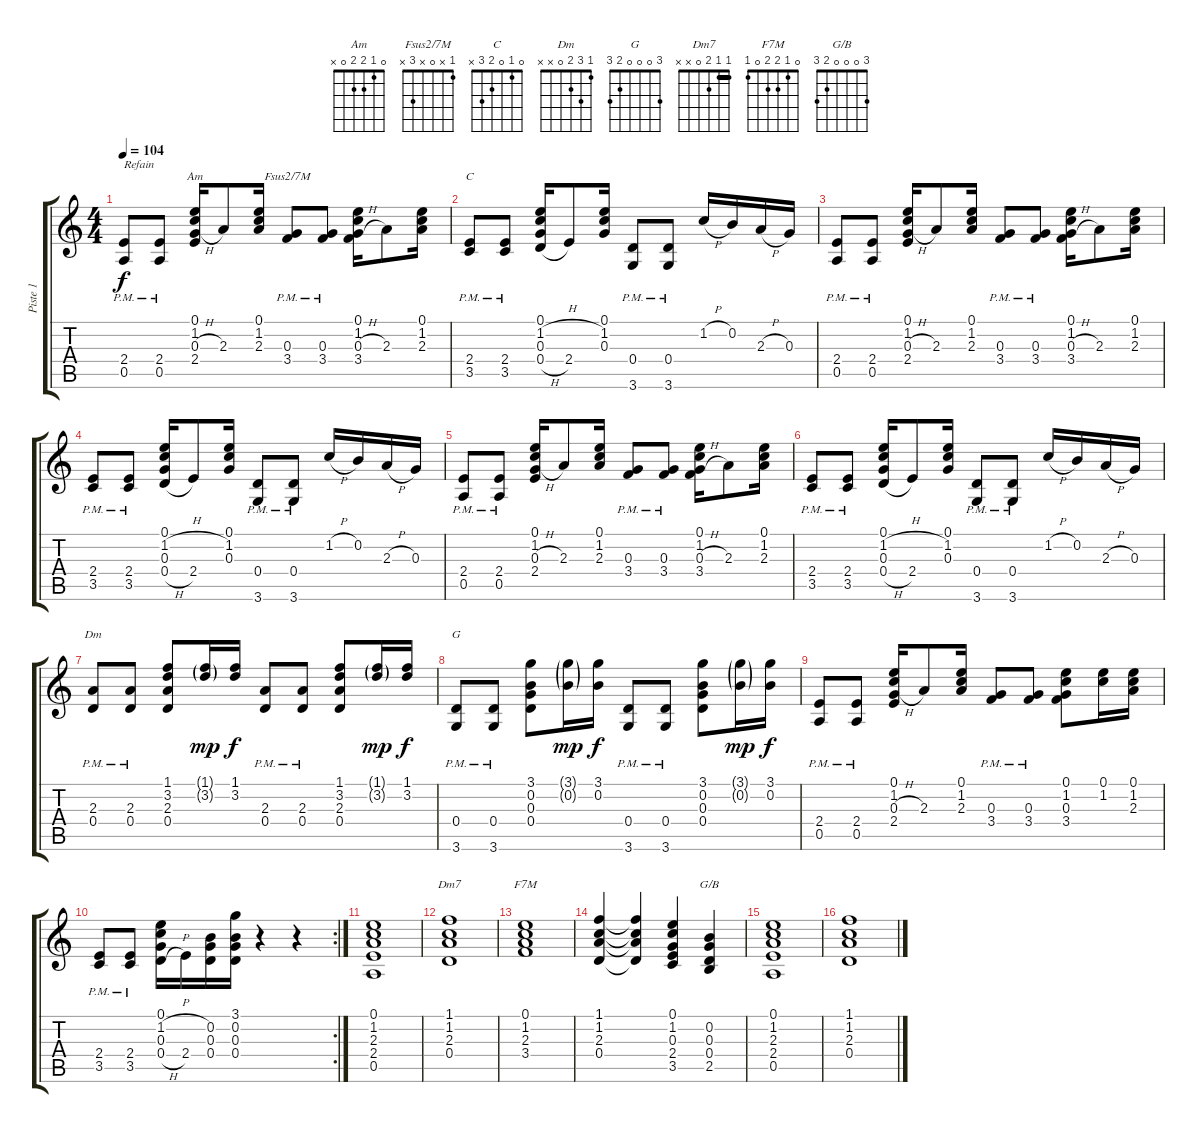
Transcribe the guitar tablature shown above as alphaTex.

\track ("Piste 1" "Piste 1") {instrument acousticguitarsteel}
\staff {score tabs}
\tuning (E4 B3 G3 D3 A2 E2) {hide}
\chord ("Am" 0 1 2 2 0 x)
\chord ("Fsus2/7M" 1 x 0 x 3 x)
\chord ("C" 0 1 0 2 3 x)
\chord ("Dm" 1 3 2 0 x x)
\chord ("G" 3 0 0 0 2 3)
\chord ("Dm7" 1 1 2 0 x x) {barre 1}
\chord ("F7M" 0 1 2 2 0 1)
\chord ("G/B" 3 0 0 0 2 3)
\ts (4 4)
\tempo 104
\clef g2
\ks c
(2.4{pm} 0.5{pm}).8{txt "Refain" dy f} (2.4{pm} 0.5{pm}).8 (0.1 1.2 0.3{h} 2.4).16{ch "Am"} 2.3.8 (0.1 1.2 2.3).16 (0.3{pm} 3.4{pm}).8{ch "Fsus2/7M"} (0.3{pm} 3.4{pm}).8 (0.1 1.2 0.3{h} 3.4).16 2.3.8 (0.1 1.2 2.3).16 |
(2.4{pm} 3.5{pm}).8{ch "C"} (2.4{pm} 3.5{pm}).8 (0.1 1.2{h} 0.3 0.4{h}).16 2.4.8 (0.1 1.2 0.3).16 (0.4{pm} 3.6{pm}).8 (0.4{pm} 3.6{pm}).8 1.2{h}.16 0.2.16 2.3{h}.16 0.3.16 |
(2.4{pm} 0.5{pm}).8 (2.4{pm} 0.5{pm}).8 (0.1 1.2 0.3{h} 2.4).16 2.3.8 (0.1 1.2 2.3).16 (0.3{pm} 3.4{pm}).8 (0.3{pm} 3.4{pm}).8 (0.1 1.2 0.3{h} 3.4).16 2.3.8 (0.1 1.2 2.3).16 |
(2.4{pm} 3.5{pm}).8 (2.4{pm} 3.5{pm}).8 (0.1 1.2{h} 0.3 0.4{h}).16 2.4.8 (0.1 1.2 0.3).16 (0.4{pm} 3.6{pm}).8 (0.4{pm} 3.6{pm}).8 1.2{h}.16 0.2.16 2.3{h}.16 0.3.16 |
(2.4{pm} 0.5{pm}).8 (2.4{pm} 0.5{pm}).8 (0.1 1.2 0.3{h} 2.4).16 2.3.8 (0.1 1.2 2.3).16 (0.3{pm} 3.4{pm}).8 (0.3{pm} 3.4{pm}).8 (0.1 1.2 0.3{h} 3.4).16 2.3.8 (0.1 1.2 2.3).16 |
(2.4{pm} 3.5{pm}).8 (2.4{pm} 3.5{pm}).8 (0.1 1.2{h} 0.3 0.4{h}).16 2.4.8 (0.1 1.2 0.3).16 (0.4{pm} 3.6{pm}).8 (0.4{pm} 3.6{pm}).8 1.2{h}.16 0.2.16 2.3{h}.16 0.3.16 |
(2.3{pm} 0.4{pm}).8{ch "Dm"} (2.3{pm} 0.4{pm}).8 (1.1 3.2 2.3 0.4).8 (1.1{g} 3.2{g}).16{dy mp} (1.1 3.2).16{dy f} (2.3{pm} 0.4{pm}).8 (2.3{pm} 0.4{pm}).8 (1.1 3.2 2.3 0.4).8 (1.1{g} 3.2{g}).16{dy mp} (1.1 3.2).16{dy f} |
(0.4{pm} 3.6{pm}).8{ch "G"} (0.4{pm} 3.6{pm}).8 (3.1 0.2 0.3 0.4).8 (3.1{g} 0.2{g}).16{dy mp} (3.1 0.2).16{dy f} (0.4{pm} 3.6{pm}).8 (0.4{pm} 3.6{pm}).8 (3.1 0.2 0.3 0.4).8 (3.1{g} 0.2{g}).16{dy mp} (3.1 0.2).16{dy f} |
(2.4{pm} 0.5{pm}).8 (2.4{pm} 0.5{pm}).8 (0.1 1.2 0.3{h} 2.4).16 2.3.8 (0.1 1.2 2.3).16 (0.3{pm} 3.4{pm}).8 (0.3{pm} 3.4{pm}).8 (0.1 1.2 0.3 3.4).8 (0.1 1.2).16 (0.1 1.2 2.3).16 |
\rc 2
(2.4{pm} 3.5{pm}).8 (2.4{pm} 3.5{pm}).8 (0.1 1.2{h} 0.3 0.4{h}).16 2.4.16 (0.2 0.3 0.4).16 (3.1 0.2 0.3 0.4).16 r.4 r.4 |
(0.1 1.2 2.3 2.4 0.5).1 |
(1.1 1.2 2.3 0.4).1{ch "Dm7"} |
(0.1 1.2 2.3 3.4).1{ch "F7M"} |
(1.1 1.2 2.3 0.4).4 (1.1{t} 1.2{t} 2.3{t} 0.4{t}).4 (0.1 1.2 0.3 2.4 3.5).4 (0.2 0.3 0.4 2.5).4{ch "G/B"} |
(0.1 1.2 2.3 2.4 0.5).1 |
(1.1 1.2 2.3 0.4).1
